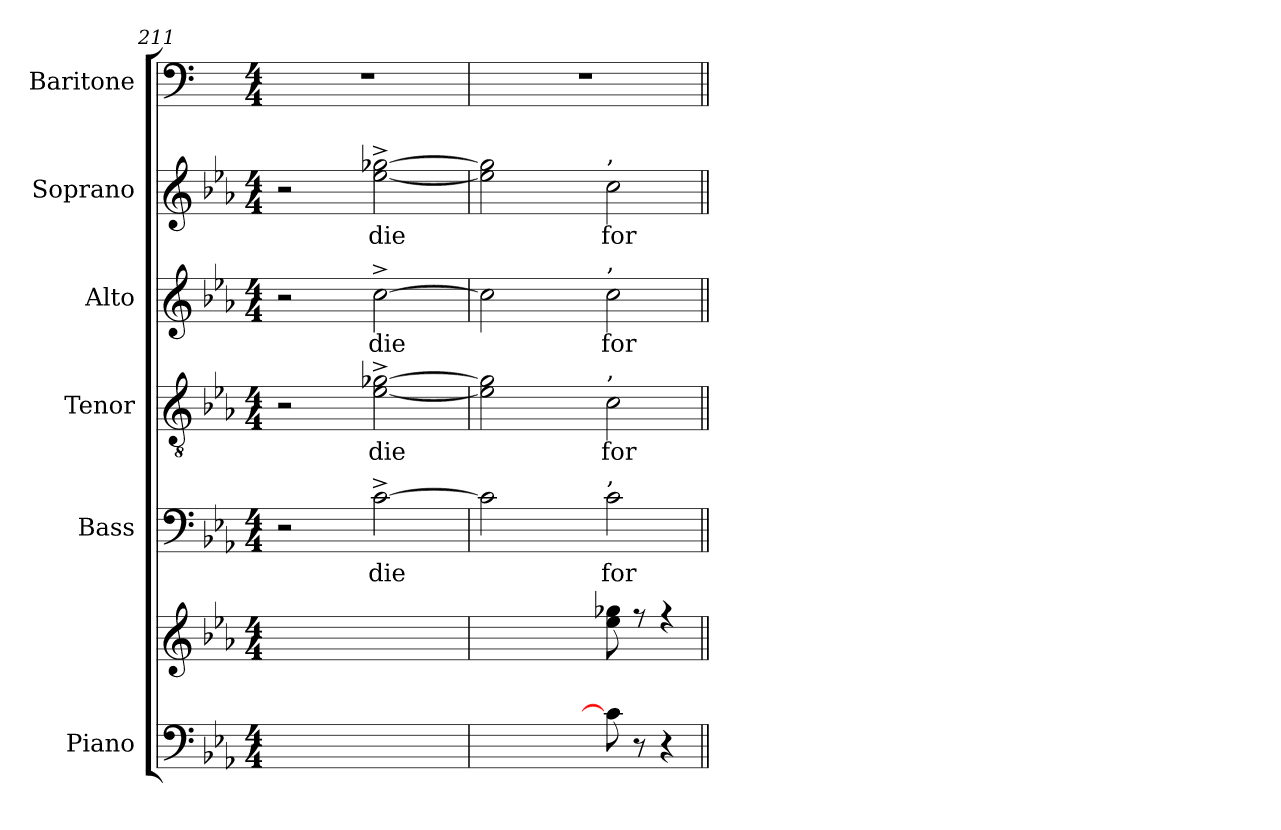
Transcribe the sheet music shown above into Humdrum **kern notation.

**kern	**kern	**kern	**text	**kern	**text	**kern	**text	**kern	**text	**kern
*part6	*part6	*part5	*part5	*part4	*part4	*part3	*part3	*part2	*part2	*part1
*staff7	*staff6	*staff5	*staff5	*staff4	*staff4	*staff3	*staff3	*staff2	*staff2	*staff1
*I"Piano	*	*I"Bass	*	*I"Tenor	*	*I"Alto	*	*I"Soprano	*	*I"Baritone
*	*	*I'B	*	*I'T	*	*I'A	*	*I'S	*	*
*clefF4	*clefG2	*clefF4	*	*clefGv2	*	*clefG2	*	*clefG2	*	*clefF4
*k[b-e-a-]	*k[b-e-a-]	*k[b-e-a-]	*	*k[b-e-a-]	*	*k[b-e-a-]	*	*k[b-e-a-]	*	*k[]
*M4/4	*M4/4	*M4/4	*	*M4/4	*	*M4/4	*	*M4/4	*	*M4/4
*MM82	*MM82	*MM82	*	*MM82	*	*MM82	*	*MM82	*	*MM82
=211	=211	=211	=211	=211	=211	=211	=211	=211	=211	=211
*	*^	*	*	*	*	*	*	*	*	*^
4ryy	4ryy	1ryy	2r	.	2r	.	2r	.	2r	.	1r	2ryy
8ryy	8ryy	.	.	.	.	.	.	.	.	.	.	.
8ryy	8ryy	.	.	.	.	.	.	.	.	.	.	.
*	*	*	*	*	*	*	*	*	*	*	*MM81	*
!	!	!	!	!LO:LY:b	!	!LO:LY:b	!	!LO:LY:b	!	!LO:LY:b	!	!
8ryy	8ryy	.	[2c^\	die	[2e-\^ [2g-X\^	die	[2cc^\	die	[2ee-\^ [2gg-X\^	die	.	2ryy
8ryy	8ryy	.	.	.	.	.	.	.	.	.	.	.
4ryy	4ryy	.	.	.	.	.	.	.	.	.	.	.
!!LO:PB:g=z	!!
=212	=212	=212	=212	=212	=212	=212	=212	=212	=212	=212	=212	=212
8ryy	8ryy	1ryy	2c\]	.	2e-\] 2g-\]	.	2cc\]	.	2ee-\] 2gg-\]	.	1r	2ryy
16ryy	16ryy	.	.	.	.	.	.	.	.	.	.	.
16ryy	16ryy	.	.	.	.	.	.	.	.	.	.	.
16ryy	16ryy	.	.	.	.	.	.	.	.	.	.	.
16ryy	16ryy	.	.	.	.	.	.	.	.	.	.	.
8ryy	8ryy	.	.	.	.	.	.	.	.	.	.	.
*	*	*	*	*	*	*	*	*	*	*	*MM80	*
!	!	!	!	!	!	!	!	!	!LO:TX:a:t=,	!	!	!
!	!	!	!	!	!	!	!LO:TX:a:t=,	!	!	!	!	!
!	!	!	!	!	!LO:TX:a:t=,	!	!	!	!	!	!	!
!	!	!	!LO:TX:a:t=,	!	!	!	!	!	!	!	!	!
!	!	!	!	!LO:LY:b	!	!LO:LY:b	!	!LO:LY:b	!	!LO:LY:b	!	!
8c\]	8ee-\ 8gg-X\	.	2c\	for	2c\	for	2cc\	for	2cc\	for	.	2ryy
8r	8r	.	.	.	.	.	.	.	.	.	.	.
4r	4r	.	.	.	.	.	.	.	.	.	.	.
*	*v	*v	*	*	*	*	*	*	*	*	*v	*v
=||	=||	=||	=||	=||	=||	=||	=||	=||	=||	=||
*-	*-	*-	*-	*-	*-	*-	*-	*-	*-	*-
